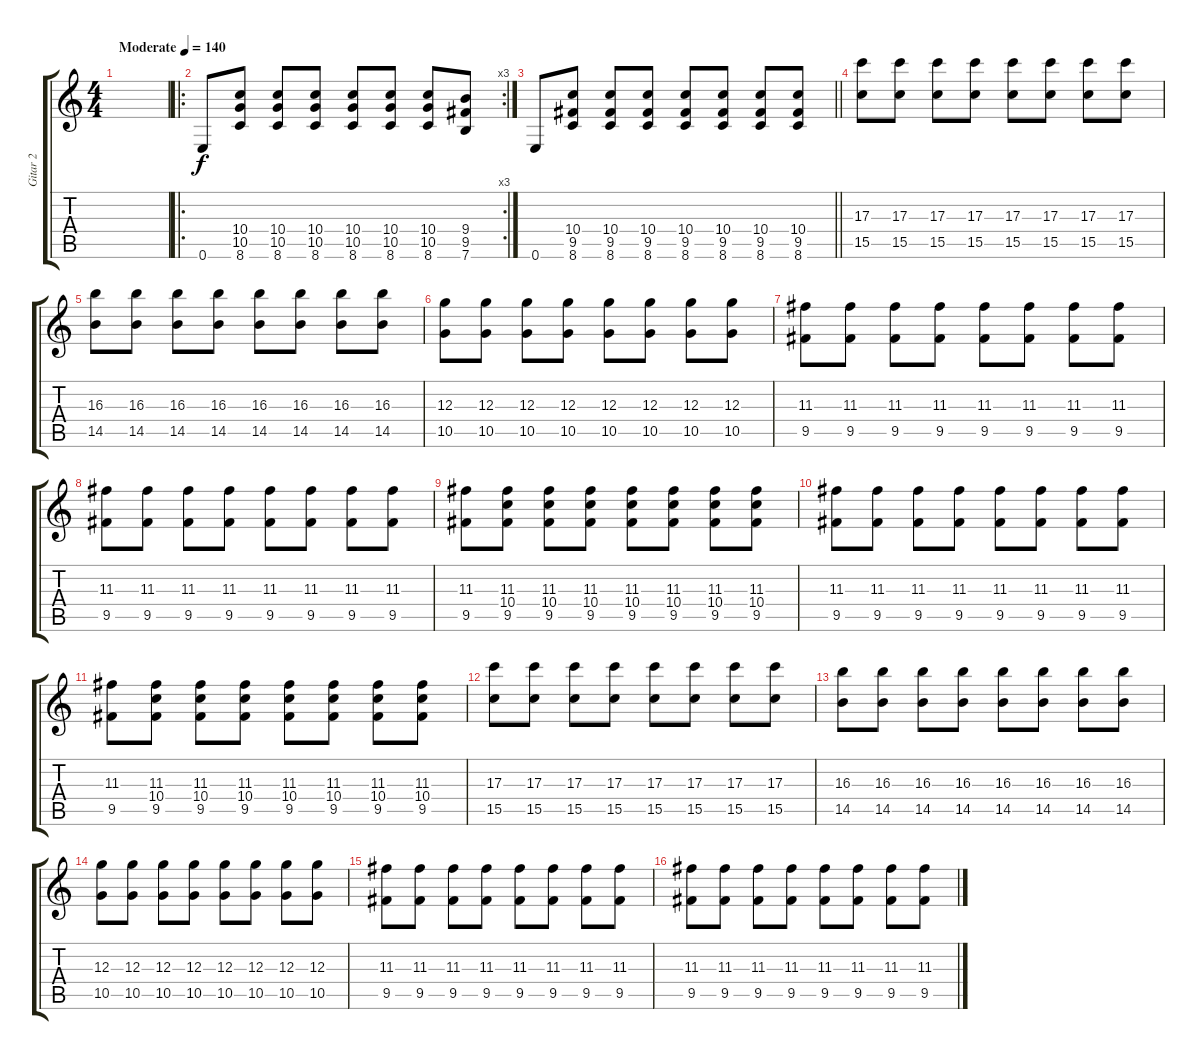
\track ("Gitar 2" "Gitar 2") {instrument distortionguitar}
\staff {score tabs}
\tuning (E4 B3 G3 D3 A2 E2) {hide}
\ts (4 4)
\tempo (140 "Moderate")
\clef g2
\ks c
|
\ro
\rc 3
0.6.8 (10.4 10.5 8.6).8 (10.4 10.5 8.6).8 (10.4 10.5 8.6).8 (10.4 10.5 8.6).8 (10.4 10.5 8.6).8 (10.4 10.5 8.6).8 (9.4 9.5 7.6).8 |
\barLineRight lightlight
0.6.8 (10.4 9.5 8.6).8 (10.4 9.5 8.6).8 (10.4 9.5 8.6).8 (10.4 9.5 8.6).8 (10.4 9.5 8.6).8 (10.4 9.5 8.6).8 (10.4 9.5 8.6).8 |
(17.3 15.5).8 (17.3 15.5).8 (17.3 15.5).8 (17.3 15.5).8 (17.3 15.5).8 (17.3 15.5).8 (17.3 15.5).8 (17.3 15.5).8 |
(16.3 14.5).8 (16.3 14.5).8 (16.3 14.5).8 (16.3 14.5).8 (16.3 14.5).8 (16.3 14.5).8 (16.3 14.5).8 (16.3 14.5).8 |
(12.3 10.5).8 (12.3 10.5).8 (12.3 10.5).8 (12.3 10.5).8 (12.3 10.5).8 (12.3 10.5).8 (12.3 10.5).8 (12.3 10.5).8 |
(11.3 9.5).8 (11.3 9.5).8 (11.3 9.5).8 (11.3 9.5).8 (11.3 9.5).8 (11.3 9.5).8 (11.3 9.5).8 (11.3 9.5).8 |
(11.3 9.5).8 (11.3 9.5).8 (11.3 9.5).8 (11.3 9.5).8 (11.3 9.5).8 (11.3 9.5).8 (11.3 9.5).8 (11.3 9.5).8 |
(11.3 9.5).8 (11.3 10.4 9.5).8 (11.3 10.4 9.5).8 (11.3 10.4 9.5).8 (11.3 10.4 9.5).8 (11.3 10.4 9.5).8 (11.3 10.4 9.5).8 (11.3 10.4 9.5).8 |
(11.3 9.5).8 (11.3 9.5).8 (11.3 9.5).8 (11.3 9.5).8 (11.3 9.5).8 (11.3 9.5).8 (11.3 9.5).8 (11.3 9.5).8 |
(11.3 9.5).8 (11.3 10.4 9.5).8 (11.3 10.4 9.5).8 (11.3 10.4 9.5).8 (11.3 10.4 9.5).8 (11.3 10.4 9.5).8 (11.3 10.4 9.5).8 (11.3 10.4 9.5).8 |
(17.3 15.5).8 (17.3 15.5).8 (17.3 15.5).8 (17.3 15.5).8 (17.3 15.5).8 (17.3 15.5).8 (17.3 15.5).8 (17.3 15.5).8 |
(16.3 14.5).8 (16.3 14.5).8 (16.3 14.5).8 (16.3 14.5).8 (16.3 14.5).8 (16.3 14.5).8 (16.3 14.5).8 (16.3 14.5).8 |
(12.3 10.5).8 (12.3 10.5).8 (12.3 10.5).8 (12.3 10.5).8 (12.3 10.5).8 (12.3 10.5).8 (12.3 10.5).8 (12.3 10.5).8 |
(11.3 9.5).8 (11.3 9.5).8 (11.3 9.5).8 (11.3 9.5).8 (11.3 9.5).8 (11.3 9.5).8 (11.3 9.5).8 (11.3 9.5).8 |
(11.3 9.5).8 (11.3 9.5).8 (11.3 9.5).8 (11.3 9.5).8 (11.3 9.5).8 (11.3 9.5).8 (11.3 9.5).8 (11.3 9.5).8
